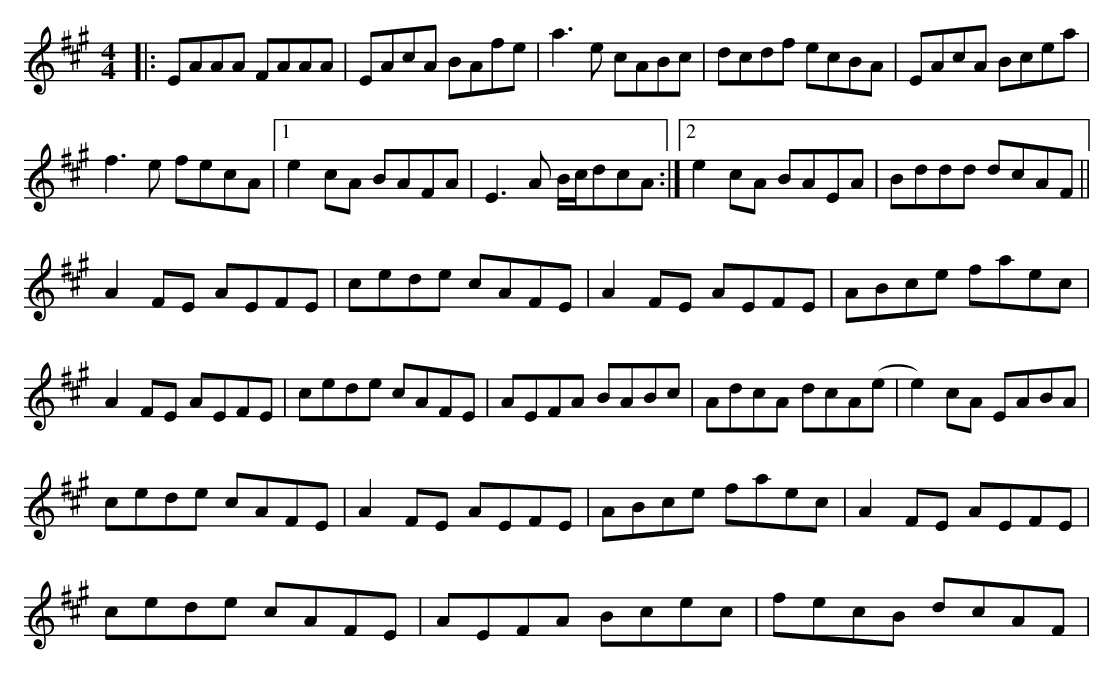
X:1
M:4/4
K:A
|:EAAA FAAA|EAcA BAfe|a3e cABc|dcdf ecBA|EAcA Bcea|
f3e fecA|1 e2cA BAFA|E3A B/c/dcA:|2 e2cA BAEA|Bddd dcAF||
A2FE AEFE|cede cAFE|A2FE AEFE|ABce faec|
A2FE AEFE|cede cAFE|AEFA BABc|AdcA dcA(e|e2)cA EABA|
cede cAFE|A2FE AEFE|ABce faec|A2FE AEFE|
cede cAFE|AEFA Bcec|fecB dcAF|
